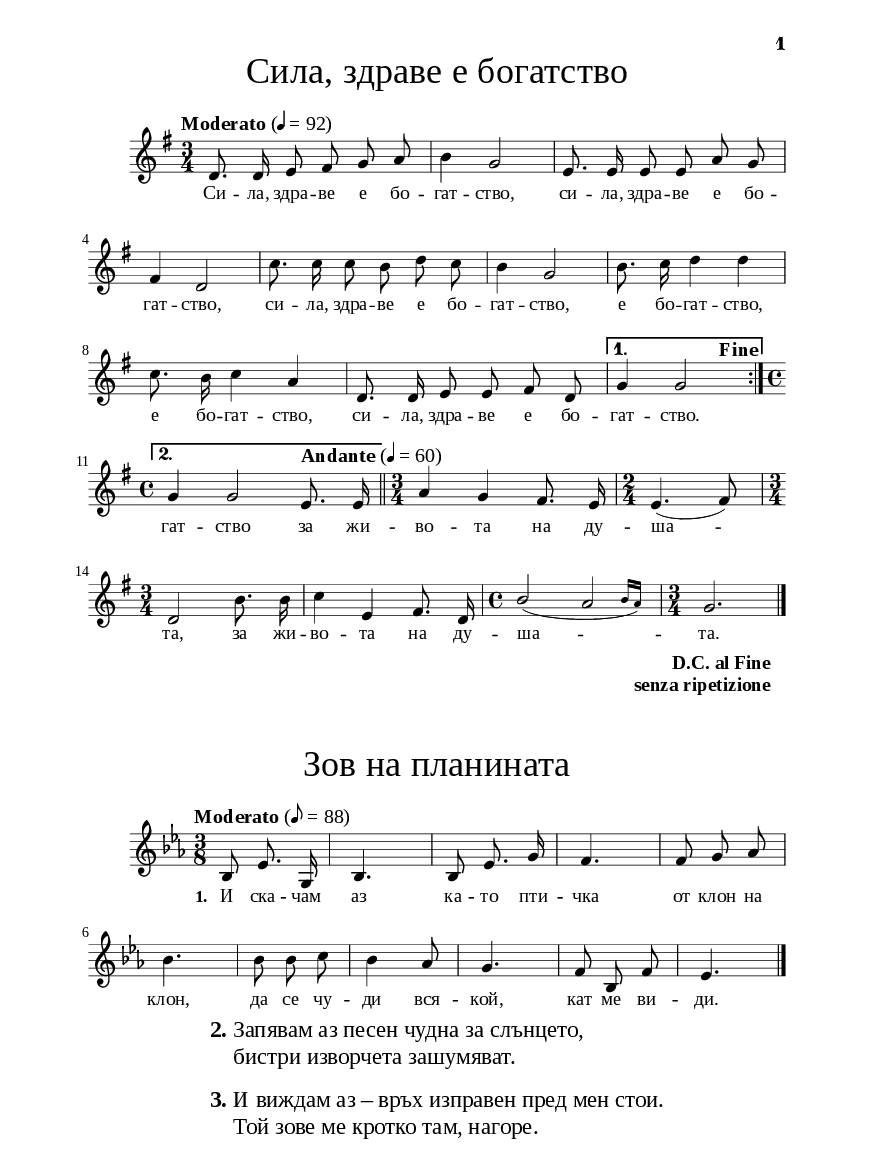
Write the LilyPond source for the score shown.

\version "2.24.4"

% include paper part and global functions
\include "include/globals.ily"

\bookpart {
  \label #'ref112_1
  \tocItem \markup "Сила, здраве е богатство"

  \include "include/bookpart-paper.ily"
  \score {
    \include "include/score-layout.ily"


    \new Voice \relative c' {
      \clef treble
      \key g \major
      \time 3/4
      \tempoFunc "Moderato" 4 "92"
      \autoBeamOff

      \repeat volta 2 {
        d8. d16 e8 fis8 g8 a8 | b4 g2 | e8. e16 e8 e8 a8 g8 | \break



        fis4 d2 |  c'8. c16 c8 b8 d8 c8 | b4 g2 | b8. c16 d4 d4 | \break

        c8. b16 c4 a4 |    d,8. d16 e8 e8 fis8 d8
      } \alternative {
        {
          | g4 \override Score.MetronomeMark.outside-staff-priority = #99
          \override Score.MetronomeMark.X-extent=#'(5.5 . 0)
          \tempo "         Fine" g2 | \break
        }
        {
          \time 4/4 g4 g2

          \override Score.MetronomeMark.outside-staff-priority = #99
          \override Score.MetronomeMark.X-extent=#'(0 . 10)
          \tempoFunc "Andante" 4 "60"

          e8. e16
        }
      }

      \bar "||" \time 3/4  a4 g4 fis8. e16


      \time 2/4  e4. ( fis8 ) \break

      | \time 3/4  d2 b'8. b16 | c4 e,4 fis8. d16 | \time 4/4 \stemUp b'2 ( \afterGrace a2 { b16[ a] )} |
      \time 3/4  |
      g2. \bar "|."


    }



    \addlyrics {
      Си -- ла,
      здра -- ве е бо -- гат -- ство, си -- ла, здра --
      ве е бо -- гат -- ство, си -- ла, здра -- ве е
      бо -- гат -- ство, е бо -- гат -- ство, е бо --
      гат -- ство, си -- ла, здра -- ве е бо -- гат --
      ство. гат -- ство за жи -- во -- та на ду -- ша
      -- та, за жи -- во -- та на ду -- ша -- та.
    }

    \header {
      title = \titleFunc #'ref_desc_19 "Сила, здраве е богатство" "Sila, zdrave e bogatstvo"
    }

    \midi{}

  } % score

  \markup \dc-two "D.C. al Fine" "senza ripetizione"

  \markup \vspace #2

  \label #'ref112_2
  \tocItem \markup "Зов на планината"

  \score {
    \include "include/score-layout.ily"


    \new Voice \relative c' {

      \clef treble
      \key es \major
      \time 3/8
      \tempoFunc "Moderato" 8 "88"
      \autoBeamOff
      bes8
      es8.  g,16 |
      bes4. |  bes8  es8. g16 |
      f4.|  f8  g8 as8 \break |
      bes4. | bes8  bes8 c8 | bes4
      as8 |  g4. | f8 bes,8 f'8 | es4. \bar "|."
    }

    \addlyrics {
      \set stanza = "1. " И ска -- чам аз ка -- то пти -- чка от клон на клон, да се чу -- ди вся -- кой, кат ме ви -- ди.
    }

    \header {
      title = \titleFunc #'ref_desc_9 "Зов на планината" "Zov na planinata"
    }

    \midi{}

  } % score

  \markup \abs-fontsize #11 \override #`(baseline-skip . ,bgCoupletBaselineSkip){
    \fill-line {
      \column {
        \line {
          \bold "2."
          \column {
            "Запявам аз песен чудна за слънцето,"
            "бистри изворчета зашумяват."
          }
        }
        \vspace #1
        \line {
          \bold "3."
          \column {
            "И виждам аз – връх изправен пред мен стои."
            "Той зове ме кротко там, нагоре."
          }
        }
      }
    }
  }

} % bookpart
